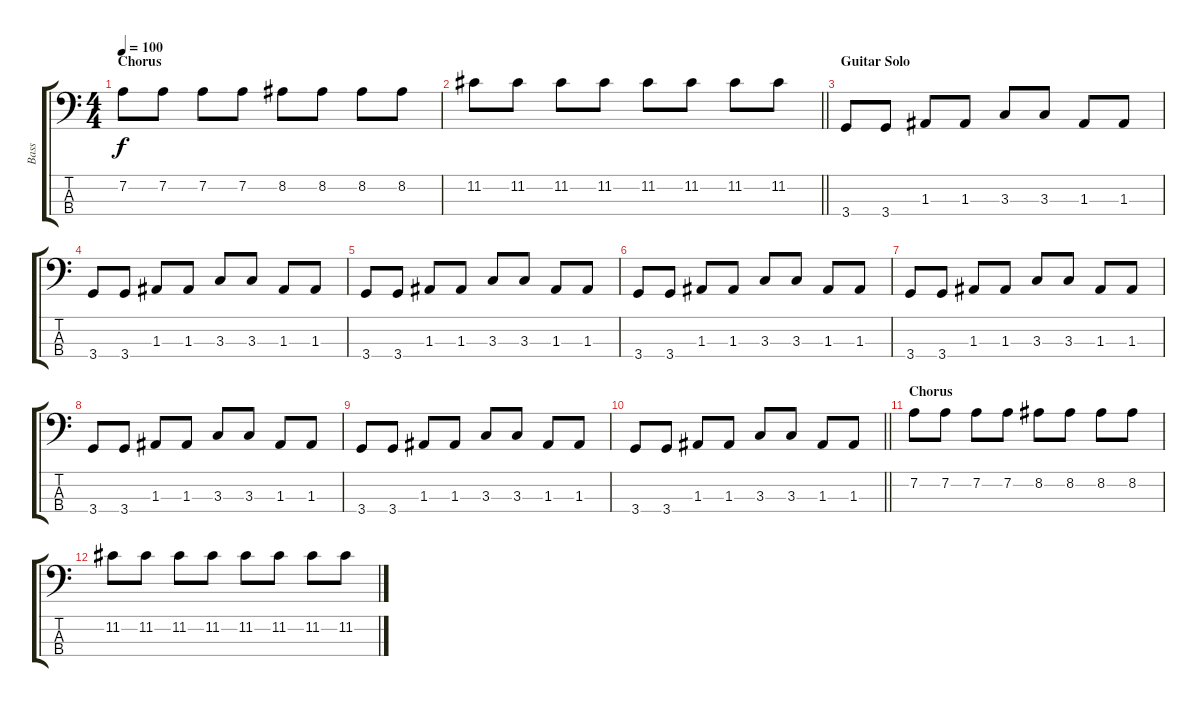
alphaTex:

\track ("Bass" "Bass") {instrument electricbassfinger}
\staff {score tabs}
\tuning (G2 D2 A1 E1) {hide}
\ts (4 4)
\section ("" "Chorus")
\tempo 100
\clef f4
\ks c
7.2.8{dy f} 7.2.8 7.2.8 7.2.8 8.2.8 8.2.8 8.2.8 8.2.8 |
\barLineRight lightlight
11.2.8 11.2.8 11.2.8 11.2.8 11.2.8 11.2.8 11.2.8 11.2.8 |
\section ("" "Guitar Solo")
3.4.8 3.4.8 1.3.8 1.3.8 3.3.8 3.3.8 1.3.8 1.3.8 |
3.4.8 3.4.8 1.3.8 1.3.8 3.3.8 3.3.8 1.3.8 1.3.8 |
3.4.8 3.4.8 1.3.8 1.3.8 3.3.8 3.3.8 1.3.8 1.3.8 |
3.4.8 3.4.8 1.3.8 1.3.8 3.3.8 3.3.8 1.3.8 1.3.8 |
3.4.8 3.4.8 1.3.8 1.3.8 3.3.8 3.3.8 1.3.8 1.3.8 |
3.4.8 3.4.8 1.3.8 1.3.8 3.3.8 3.3.8 1.3.8 1.3.8 |
3.4.8 3.4.8 1.3.8 1.3.8 3.3.8 3.3.8 1.3.8 1.3.8 |
\barLineRight lightlight
3.4.8 3.4.8 1.3.8 1.3.8 3.3.8 3.3.8 1.3.8 1.3.8 |
\section ("" "Chorus")
7.2.8 7.2.8 7.2.8 7.2.8 8.2.8 8.2.8 8.2.8 8.2.8 |
11.2.8 11.2.8 11.2.8 11.2.8 11.2.8 11.2.8 11.2.8 11.2.8
